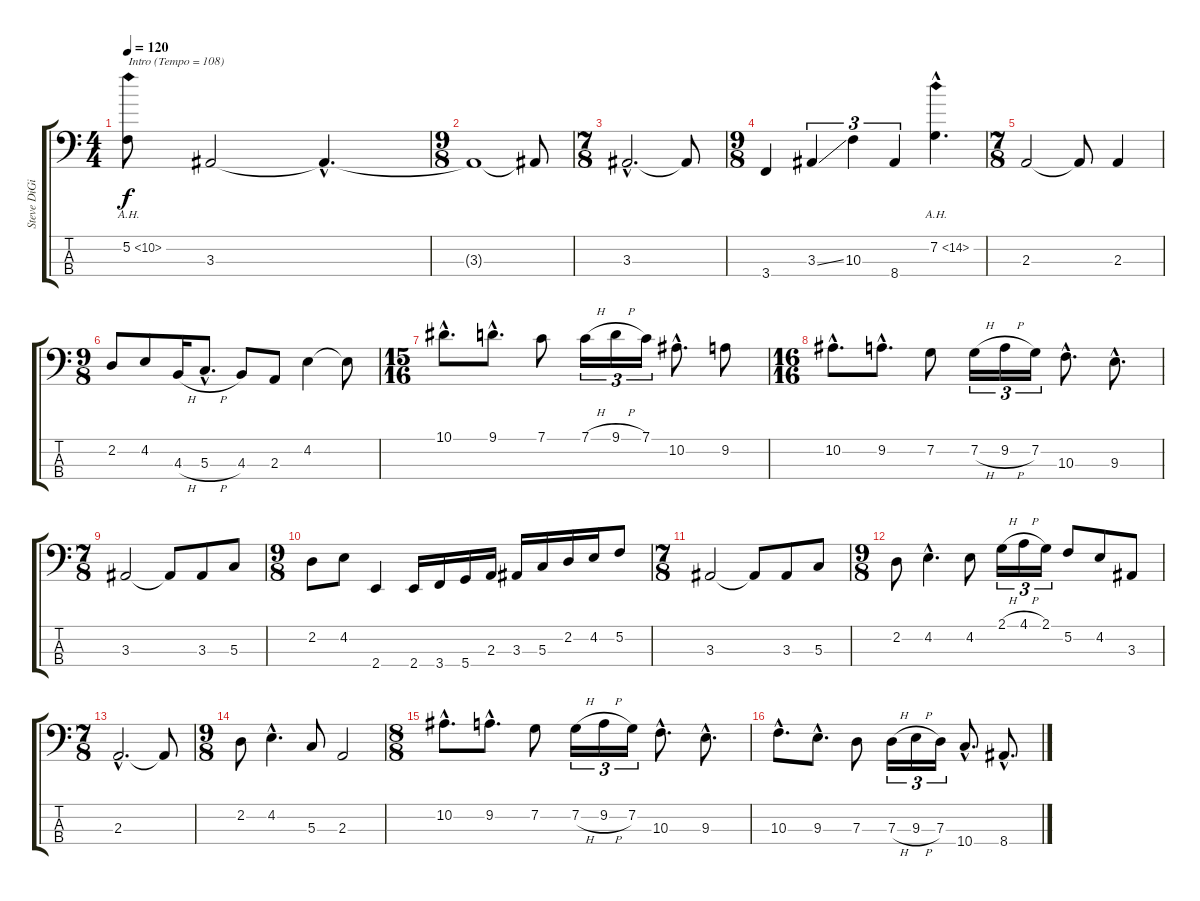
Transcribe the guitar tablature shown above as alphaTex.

\track ("Steve DiGiorgio" "Steve DiGi") {instrument electricbassfinger}
\staff {score tabs}
\tuning (F2 C2 G1 D1) {hide}
\ts (4 4)
\tempo 120
\tempo 108
\tempo 120
\clef f4
\ks c
5.2{ah 5}.8{txt "Intro (Tempo = 108)" dy f instrument electricbassfinger} 3.3.2 3.3{hac t}.4{d} |
\ts (9 8)
3.3{t}.1 3.3{t}.8 |
\ts (7 8)
3.3{hac}.2{d} 3.3{t}.8 |
\ts (9 8)
3.4.4 3.3{ss}.4{tu (3 2)} 10.3.4{tu (3 2)} 8.4.4{tu (3 2)} 7.2{ah 7 hac}.4{d} |
\ts (7 8)
2.3.2 2.3{t}.8 2.3.4 |
\ts (9 8)
2.2.8 4.2.8 4.3{h}.16 5.3{h hac}.8{d} 4.3.8 2.3.8 4.2.4 4.2{t}.8 |
\ts (15 16)
10.1{hac}.8{d} 9.1{hac}.8{d} 7.1.8 7.1{h}.16{tu (3 2)} 9.1{h}.16{tu (3 2)} 7.1.16{tu (3 2)} 10.2{hac}.8{d} 9.2.8 |
\ts (16 16)
10.2{hac}.8{d} 9.2{hac}.8{d} 7.2.8 7.2{h}.16{tu (3 2)} 9.2{h}.16{tu (3 2)} 7.2.16{tu (3 2)} 10.3{hac}.8{d} 9.3{hac}.8{d} |
\ts (7 8)
3.3.2 3.3{t}.8 3.3.8 5.3.8 |
\ts (9 8)
2.2.8 4.2.8 2.4.4 2.4.16 3.4.16 5.4.16 2.3.16 3.3.16 5.3.16 2.2.16 4.2.16 5.2.8 |
\ts (7 8)
3.3.2 3.3{t}.8 3.3.8 5.3.8 |
\ts (9 8)
2.2.8 4.2{hac}.4{d} 4.2.8 2.1{h}.16{tu (3 2)} 4.1{h}.16{tu (3 2)} 2.1.16{tu (3 2)} 5.2.8 4.2.8 3.3.8 |
\ts (7 8)
2.3{hac}.2{d} 2.3{t}.8 |
\ts (9 8)
2.2.8 4.2{hac}.4{d} 5.3.8 2.3.2 |
\ts (8 8)
10.2{hac}.8{d} 9.2{hac}.8{d} 7.2.8 7.2{h}.16{tu (3 2)} 9.2{h}.16{tu (3 2)} 7.2.16{tu (3 2)} 10.3{hac}.8{d} 9.3{hac}.8{d} |
10.3{hac}.8{d} 9.3{hac}.8{d} 7.3.8 7.3{h}.16{tu (3 2)} 9.3{h}.16{tu (3 2)} 7.3.16{tu (3 2)} 10.4{hac}.8{d} 8.4{hac}.8{d}
